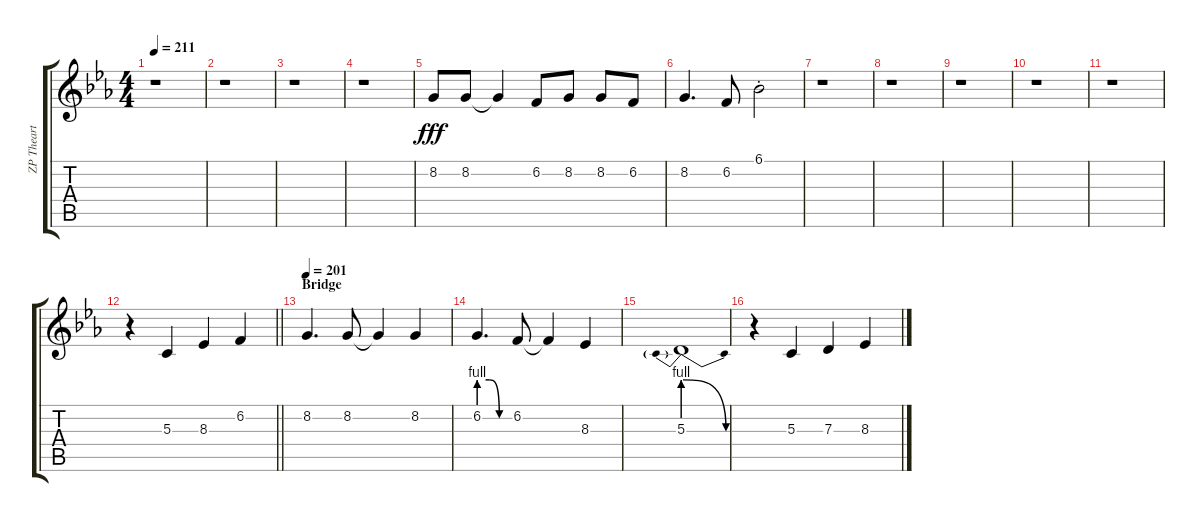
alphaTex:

\track ("ZP Theart (Lead and Back-up Vocals); Eve" "ZP Theart ") {instrument lead2sawtooth}
\staff {score tabs}
\tuning (E4 B3 G3 D3 A2 E2) {hide}
\ts (4 4)
\tempo 211
\clef g2
\ks eb
r.1{dy fff} |
r.1 |
r.1 |
r.1 |
8.2.8 8.2.8 8.2{t}.4 6.2.8 8.2.8 8.2.8 6.2.8 |
8.2.4{d} 6.2.8 6.1{st}.2 |
r.1 |
r.1 |
r.1 |
r.1 |
r.1 |
\barLineRight lightlight
r.4 5.3.4 8.3.4 6.2.4 |
\section ("" "Bridge")
\tempo 201
8.2.4{d} 8.2.8 8.2{t}.4 8.2.4 |
6.2{be (custom 0 4 20 4 40 0 60 0)}.4{d} 6.2.8 6.2{t}.4 8.3.4 |
5.3{be (prebendrelease 0 4 60 0)}.1 |
r.4 5.3.4 7.3.4 8.3.4
